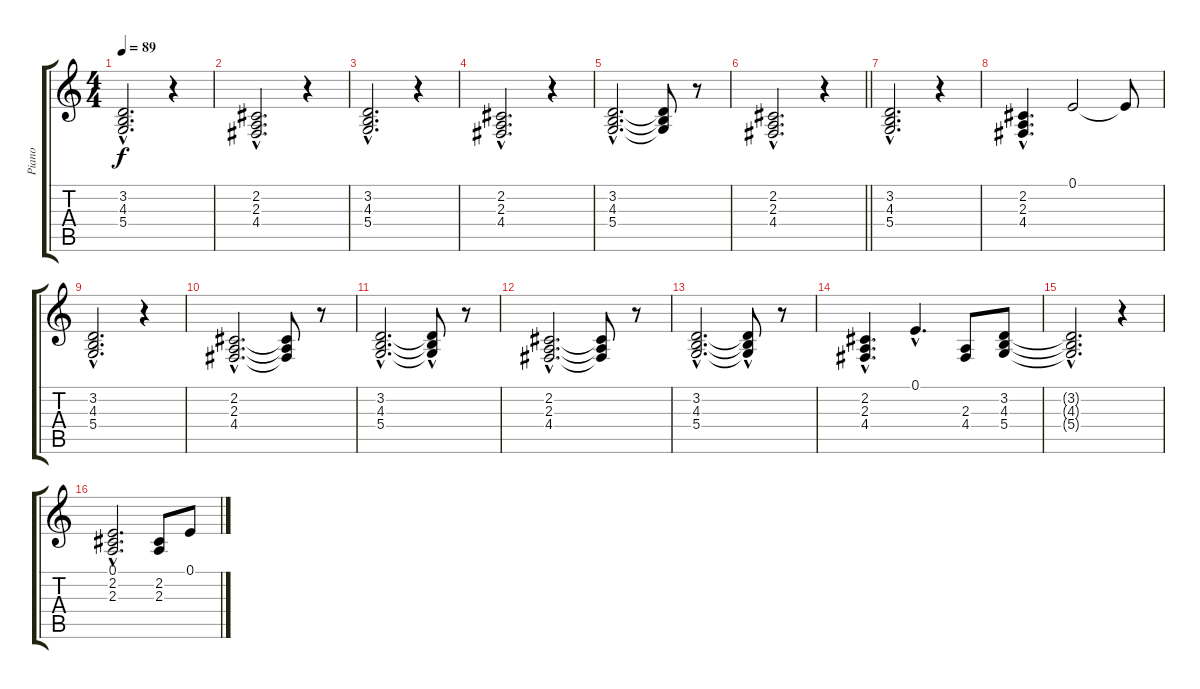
\track ("Piano" "Piano") {instrument electricpiano1}
\staff {score tabs}
\tuning (E4 B3 G3 D3 A2 E2) {hide}
\ts (4 4)
\tempo 89
\clef g2
\ks c
(3.2{hac} 4.3{hac} 5.4{hac}).2{d dy f} r.4 |
(2.2{hac} 2.3{hac} 4.4{hac}).2{d} r.4 |
(3.2{hac} 4.3 5.4{hac}).2{d} r.4 |
(2.2{hac} 2.3{hac} 4.4{hac}).2{d} r.4 |
(3.2{hac} 4.3{hac} 5.4{hac}).2{d} (3.2{t} 4.3{t} 5.4{t}).8 r.8 |
\barLineRight lightlight
(2.2{hac} 2.3{hac} 4.4{hac}).2{d} r.4 |
(3.2 4.3{hac} 5.4{hac}).2{d} r.4 |
(2.2{hac} 2.3{hac} 4.4{hac}).4{d} 0.1.2 0.1{t}.8 |
(3.2 4.3{hac} 5.4{hac}).2{d} r.4 |
(2.2{hac} 2.3{hac} 4.4{hac}).2{d} (2.2{t} 2.3{t} 4.4{t}).8 r.8 |
(3.2{hac} 4.3{hac} 5.4{hac}).2{d} (3.2{t} 4.3{t} 5.4{hac t}).8 r.8 |
(2.2{hac} 2.3{hac} 4.4{hac}).2{d} (2.2{t} 2.3{t} 4.4{t}).8 r.8 |
(3.2{hac} 4.3{hac} 5.4{hac}).2{d} (3.2{t} 4.3{t} 5.4{hac t}).8 r.8 |
(2.2{hac} 2.3 4.4).4{d} 0.1{hac}.4{d} (2.3 4.4).8 (3.2 4.3 5.4).8 |
(3.2{hac t} 4.3{t} 5.4{hac t}).2{d} r.4 |
(0.1{hac} 2.2 2.3).2{d} (2.2 2.3).8 0.1.8
